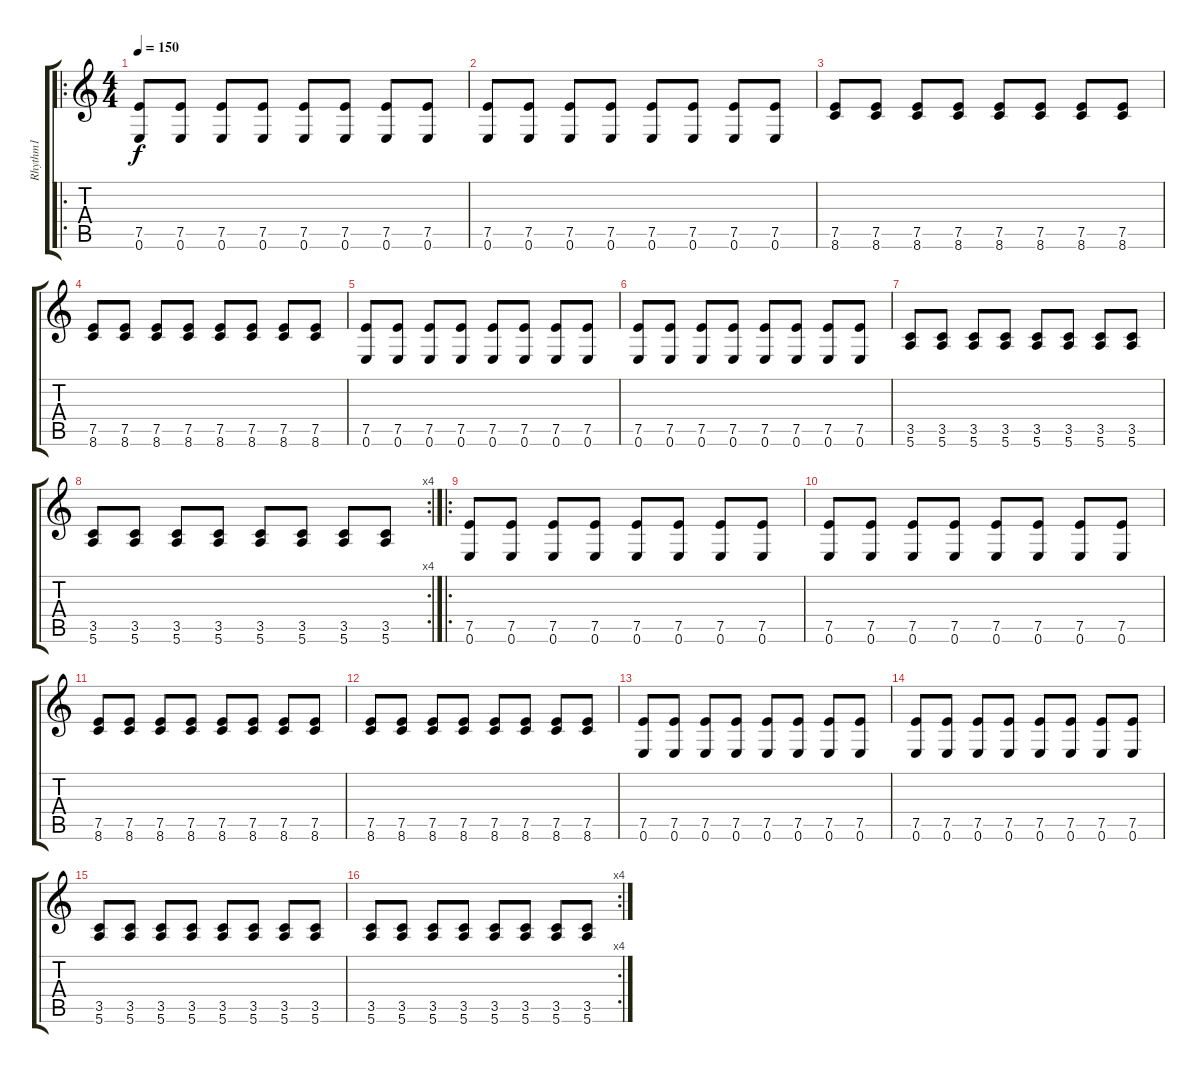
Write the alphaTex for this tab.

\track ("Rhythm1" "Rhythm1") {instrument distortionguitar}
\staff {score tabs}
\tuning (E4 B3 G3 D3 A2 E2) {hide}
\ro
\ts (4 4)
\tempo 150
\clef g2
\ks c
(7.5 0.6).8{dy f} (7.5 0.6).8 (7.5 0.6).8 (7.5 0.6).8 (7.5 0.6).8 (7.5 0.6).8 (7.5 0.6).8 (7.5 0.6).8 |
(7.5 0.6).8 (7.5 0.6).8 (7.5 0.6).8 (7.5 0.6).8 (7.5 0.6).8 (7.5 0.6).8 (7.5 0.6).8 (7.5 0.6).8 |
(7.5 8.6).8 (7.5 8.6).8 (7.5 8.6).8 (7.5 8.6).8 (7.5 8.6).8 (7.5 8.6).8 (7.5 8.6).8 (7.5 8.6).8 |
(7.5 8.6).8 (7.5 8.6).8 (7.5 8.6).8 (7.5 8.6).8 (7.5 8.6).8 (7.5 8.6).8 (7.5 8.6).8 (7.5 8.6).8 |
(7.5 0.6).8 (7.5 0.6).8 (7.5 0.6).8 (7.5 0.6).8 (7.5 0.6).8 (7.5 0.6).8 (7.5 0.6).8 (7.5 0.6).8 |
(7.5 0.6).8 (7.5 0.6).8 (7.5 0.6).8 (7.5 0.6).8 (7.5 0.6).8 (7.5 0.6).8 (7.5 0.6).8 (7.5 0.6).8 |
(3.5 5.6).8 (3.5 5.6).8 (3.5 5.6).8 (3.5 5.6).8 (3.5 5.6).8 (3.5 5.6).8 (3.5 5.6).8 (3.5 5.6).8 |
\rc 4
(3.5 5.6).8 (3.5 5.6).8 (3.5 5.6).8 (3.5 5.6).8 (3.5 5.6).8 (3.5 5.6).8 (3.5 5.6).8 (3.5 5.6).8 |
\ro
(7.5 0.6).8 (7.5 0.6).8 (7.5 0.6).8 (7.5 0.6).8 (7.5 0.6).8 (7.5 0.6).8 (7.5 0.6).8 (7.5 0.6).8 |
(7.5 0.6).8 (7.5 0.6).8 (7.5 0.6).8 (7.5 0.6).8 (7.5 0.6).8 (7.5 0.6).8 (7.5 0.6).8 (7.5 0.6).8 |
(7.5 8.6).8 (7.5 8.6).8 (7.5 8.6).8 (7.5 8.6).8 (7.5 8.6).8 (7.5 8.6).8 (7.5 8.6).8 (7.5 8.6).8 |
(7.5 8.6).8 (7.5 8.6).8 (7.5 8.6).8 (7.5 8.6).8 (7.5 8.6).8 (7.5 8.6).8 (7.5 8.6).8 (7.5 8.6).8 |
(7.5 0.6).8 (7.5 0.6).8 (7.5 0.6).8 (7.5 0.6).8 (7.5 0.6).8 (7.5 0.6).8 (7.5 0.6).8 (7.5 0.6).8 |
(7.5 0.6).8 (7.5 0.6).8 (7.5 0.6).8 (7.5 0.6).8 (7.5 0.6).8 (7.5 0.6).8 (7.5 0.6).8 (7.5 0.6).8 |
(3.5 5.6).8 (3.5 5.6).8 (3.5 5.6).8 (3.5 5.6).8 (3.5 5.6).8 (3.5 5.6).8 (3.5 5.6).8 (3.5 5.6).8 |
\rc 4
(3.5 5.6).8 (3.5 5.6).8 (3.5 5.6).8 (3.5 5.6).8 (3.5 5.6).8 (3.5 5.6).8 (3.5 5.6).8 (3.5 5.6).8
